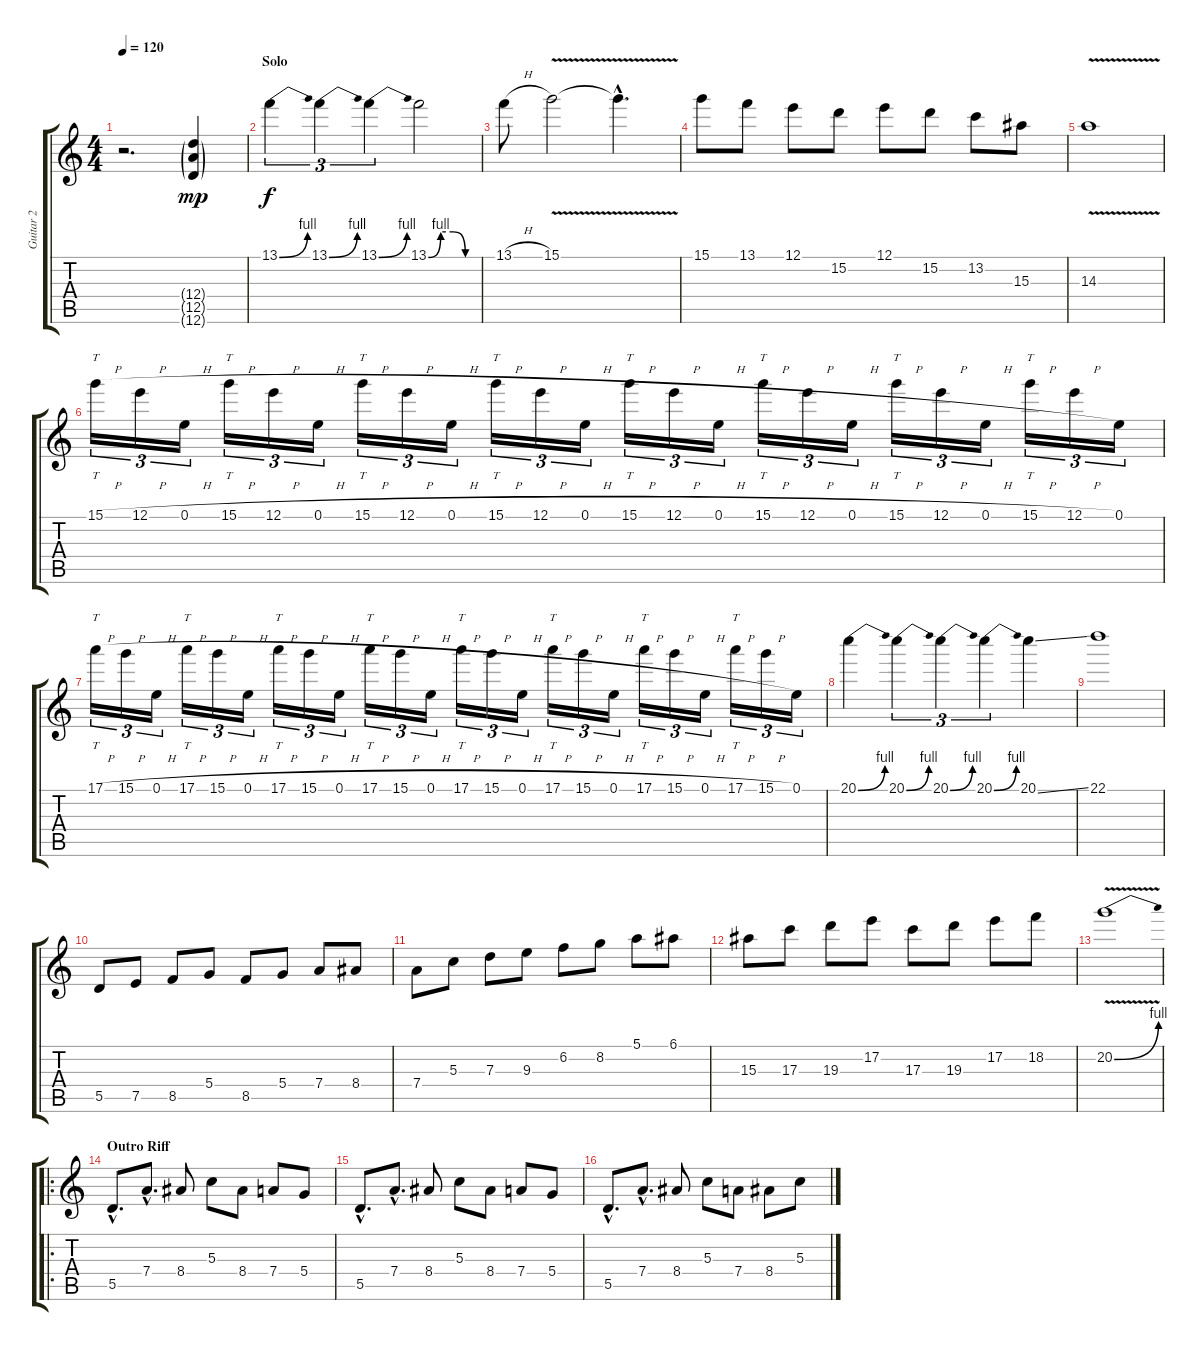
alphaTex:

\track ("Guitar 2" "Guitar 2") {instrument overdrivenguitar}
\staff {score tabs}
\tuning (E4 B3 G3 D3 A2 D2) {hide}
\ts (4 4)
\tempo 120
\clef g2
\ks c
r.2{d dy f} (12.4{g} 12.5{g} 12.6{g}).4{dy mp} |
\section ("" "Solo")
13.1{be (bend 0 0 60 4)}.4{tu (3 2) dy f} 13.1{be (bend 0 0 60 4)}.4{tu (3 2)} 13.1{be (bend 0 0 60 4)}.4{tu (3 2)} 13.1{be (custom 0 0 15 4 30 4 45 0 60 0)}.2 |
13.1{h}.8 15.1{v}.2 15.1{hac t}.4{d} |
15.1.8 13.1.8 12.1.8 15.2.8 12.1.8 15.2.8 13.2.8 15.3.8 |
14.3{v}.1 |
15.1{h}.16{tt tu (3 2)} 12.1{h}.16{tu (3 2)} 0.1{h}.16{tu (3 2)} 15.1{h}.16{tt tu (3 2)} 12.1{h}.16{tu (3 2)} 0.1{h}.16{tu (3 2)} 15.1{h}.16{tt tu (3 2)} 12.1{h}.16{tu (3 2)} 0.1{h}.16{tu (3 2)} 15.1{h}.16{tt tu (3 2)} 12.1{h}.16{tu (3 2)} 0.1{h}.16{tu (3 2)} 15.1{h}.16{tt tu (3 2)} 12.1{h}.16{tu (3 2)} 0.1{h}.16{tu (3 2)} 15.1{h}.16{tt tu (3 2)} 12.1{h}.16{tu (3 2)} 0.1{h}.16{tu (3 2)} 15.1{h}.16{tt tu (3 2)} 12.1{h}.16{tu (3 2)} 0.1{h}.16{tu (3 2)} 15.1{h}.16{tt tu (3 2)} 12.1{h}.16{tu (3 2)} 0.1.16{tu (3 2)} |
17.1{h}.16{tt tu (3 2)} 15.1{h}.16{tu (3 2)} 0.1{h}.16{tu (3 2)} 17.1{h}.16{tt tu (3 2)} 15.1{h}.16{tu (3 2)} 0.1{h}.16{tu (3 2)} 17.1{h}.16{tt tu (3 2)} 15.1{h}.16{tu (3 2)} 0.1{h}.16{tu (3 2)} 17.1{h}.16{tt tu (3 2)} 15.1{h}.16{tu (3 2)} 0.1{h}.16{tu (3 2)} 17.1{h}.16{tt tu (3 2)} 15.1{h}.16{tu (3 2)} 0.1{h}.16{tu (3 2)} 17.1{h}.16{tt tu (3 2)} 15.1{h}.16{tu (3 2)} 0.1{h}.16{tu (3 2)} 17.1{h}.16{tt tu (3 2)} 15.1{h}.16{tu (3 2)} 0.1{h}.16{tu (3 2)} 17.1{h}.16{tt tu (3 2)} 15.1{h}.16{tu (3 2)} 0.1.16{tu (3 2)} |
20.1{be (bend 0 0 60 4)}.4 20.1{be (bend 0 0 60 4)}.4{tu (3 2)} 20.1{be (bend 0 0 60 4)}.4{tu (3 2)} 20.1{be (bend 0 0 60 4)}.4{tu (3 2)} 20.1{ss}.4 |
22.1.1 |
5.5.8 7.5.8 8.5.8 5.4.8 8.5.8 5.4.8 7.4.8 8.4.8 |
7.4.8 5.3.8 7.3.8 9.3.8 6.2.8 8.2.8 5.1.8 6.1.8 |
15.3.8 17.3.8 19.3.8 17.2.8 17.3.8 19.3.8 17.2.8 18.2.8 |
20.2{be (bend 0 0 60 4) v}.1 |
\ro
\section ("" "Outro Riff")
5.5{hac}.8{d} 7.4{hac}.8{d} 8.4.8 5.3.8 8.4.8 7.4.8 5.4.8 |
5.5{hac}.8{d} 7.4{hac}.8{d} 8.4.8 5.3.8 8.4.8 7.4.8 5.4.8 |
5.5{hac}.8{d} 7.4{hac}.8{d} 8.4.8 5.3.8 7.4.8 8.4.8 5.3.8
